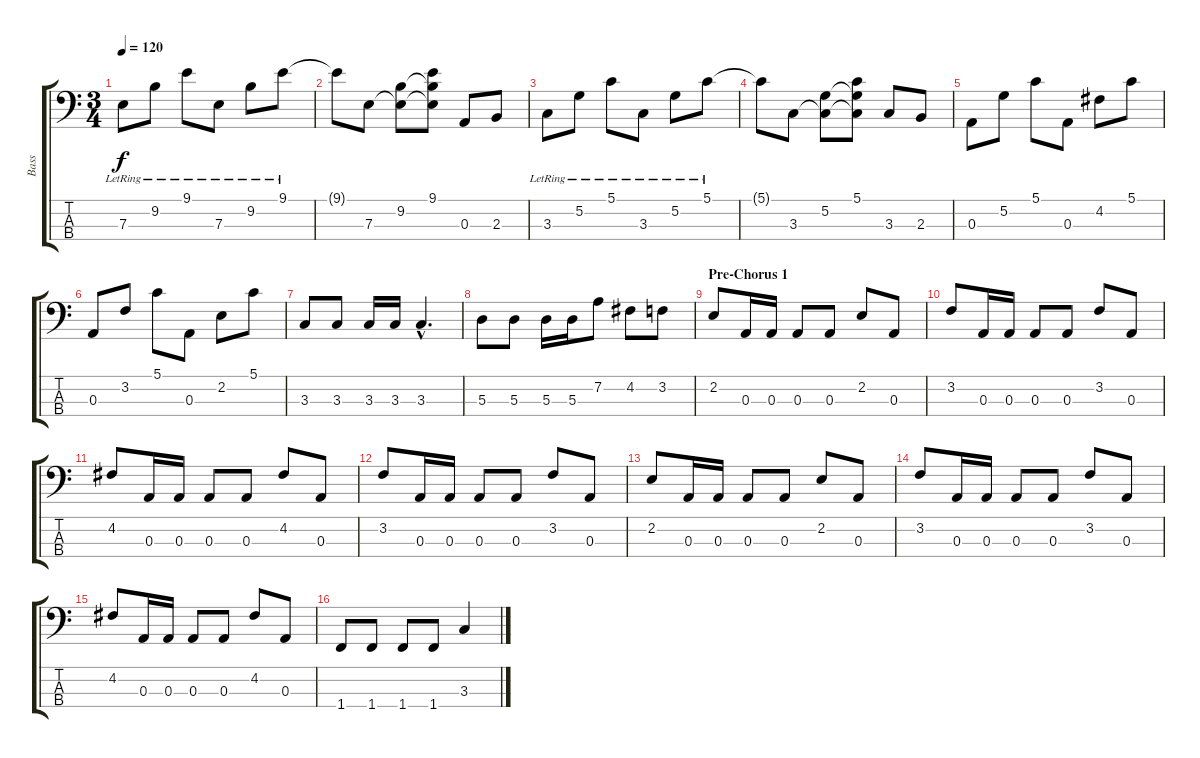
\track ("Bass" "Bass") {instrument electricbassfinger}
\staff {score tabs}
\tuning (G2 D2 A1 E1) {hide}
\ts (3 4)
\tempo 120
\clef f4
\ks c
7.3{lr}.8{dy f} 9.2{lr}.8 9.1{lr}.8 7.3{lr}.8 9.2{lr}.8 9.1{lr}.8 |
9.1{t}.8 7.3.8 (9.2 7.3{t}).8 (9.1 9.2{t} 7.3{t}).8 0.3.8 2.3.8 |
3.3{lr}.8 5.2{lr}.8 5.1{lr}.8 3.3{lr}.8 5.2{lr}.8 5.1{lr}.8 |
5.1{t}.8 3.3.8 (5.2 3.3{t}).8 (5.1 5.2{t} 3.3{t}).8 3.3.8 2.3.8 |
0.3.8 5.2.8 5.1.8 0.3.8 4.2.8 5.1.8 |
0.3.8 3.2.8 5.1.8 0.3.8 2.2.8 5.1.8 |
3.3.8 3.3.8 3.3.16 3.3.16 3.3{hac}.4{d} |
5.3.8 5.3.8 5.3.16 5.3.16 7.2.8 4.2.8 3.2.8 |
\section ("" "Pre-Chorus 1")
2.2.8 0.3.16 0.3.16 0.3.8 0.3.8 2.2.8 0.3.8 |
3.2.8 0.3.16 0.3.16 0.3.8 0.3.8 3.2.8 0.3.8 |
4.2.8 0.3.16 0.3.16 0.3.8 0.3.8 4.2.8 0.3.8 |
3.2.8 0.3.16 0.3.16 0.3.8 0.3.8 3.2.8 0.3.8 |
2.2.8 0.3.16 0.3.16 0.3.8 0.3.8 2.2.8 0.3.8 |
3.2.8 0.3.16 0.3.16 0.3.8 0.3.8 3.2.8 0.3.8 |
4.2.8 0.3.16 0.3.16 0.3.8 0.3.8 4.2.8 0.3.8 |
1.4.8 1.4.8 1.4.8 1.4.8 3.3.4
